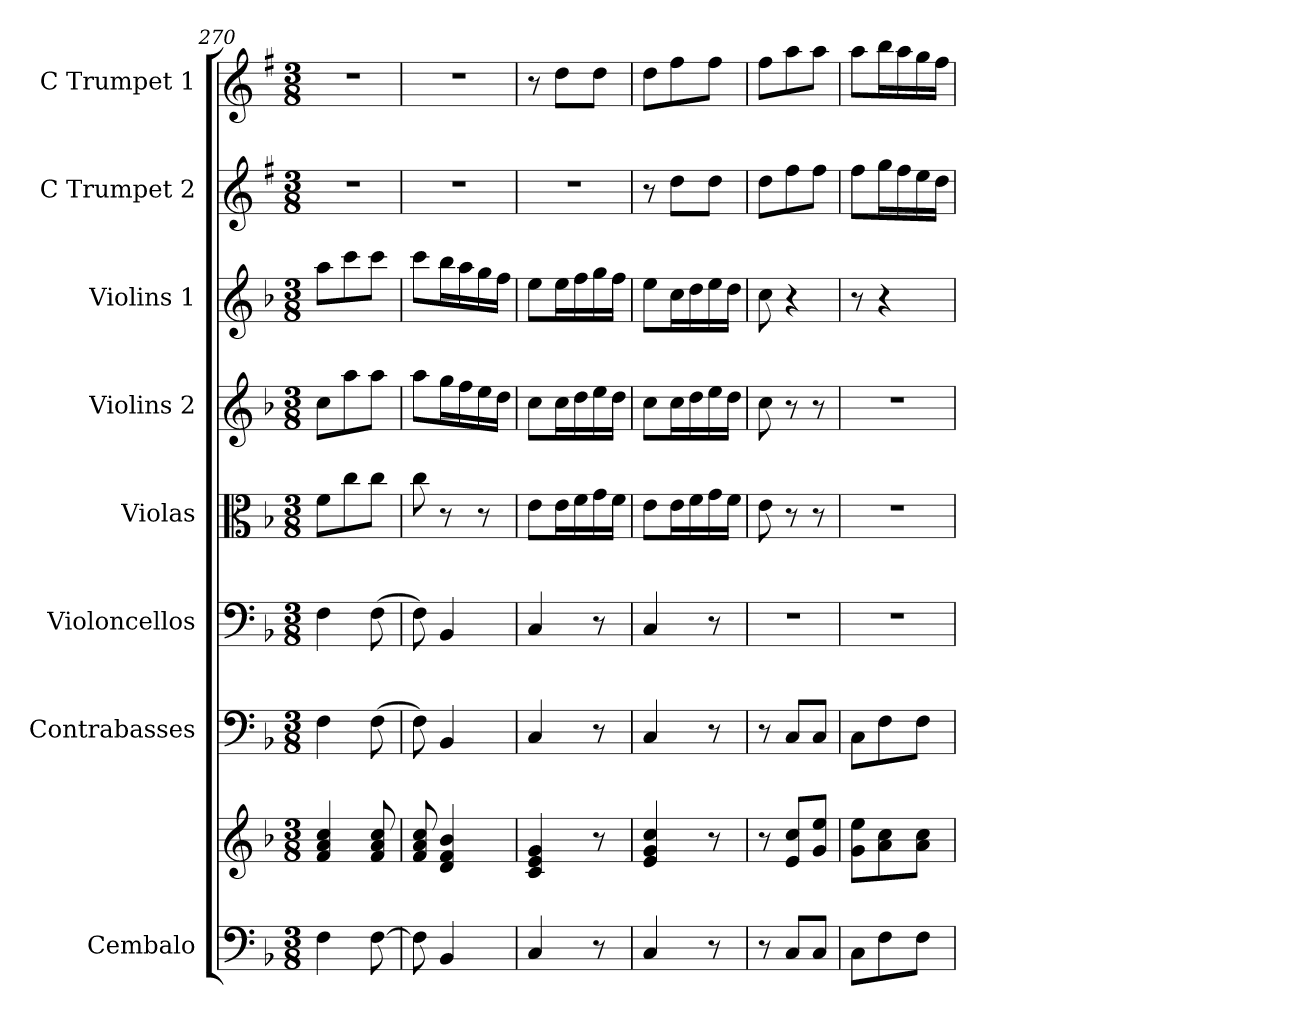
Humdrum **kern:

**kern	**kern	**kern	**kern	**kern	**kern	**kern	**kern	**kern
*part8	*part8	*part7	*part6	*part5	*part4	*part3	*part2	*part1
*staff9	*staff8	*staff7	*staff6	*staff5	*staff4	*staff3	*staff2	*staff1
*I"Cembalo	*	*I"Contrabasses	*I"Violoncellos	*I"Violas	*I"Violins 2	*I"Violins 1	*I"C Trumpet 2	*I"C Trumpet 1
*I'Cbl.	*	*I'Cbs.	*I'Vcs.	*I'Vlas.	*I'Vlns. 2	*I'Vlns. 1	*I'C Tpt. 2	*I'C Tpt. 1
*clefF4	*clefG2	*clefF4	*clefF4	*clefC3	*clefG2	*clefG2	*clefG2	*clefG2
*	*	*	*	*	*	*	*ITrd1c2	*ITrd1c2
*k[b-]	*k[b-]	*k[b-]	*k[b-]	*k[b-]	*k[b-]	*k[b-]	*k[b-]	*k[b-]
*M3/8	*M3/8	*M3/8	*M3/8	*M3/8	*M3/8	*M3/8	*M3/8	*M3/8
=270	=270	=270	=270	=270	=270	=270	=270	=270
4F\	4f/ 4a/ 4cc/	4F\	4F\	8f\L	8cc\L	8aa\L	4.r	4.r
.	.	.	.	8cc\	8aa\	8ccc\	.	.
[8F\	8f/ 8a/ 8cc/	(>8F\	(>8F\	8cc\J	8aa\J	8ccc\J	.	.
=271	=271	=271	=271	=271	=271	=271	=271	=271
8F\]	8f/ 8a/ 8cc/	8F\)	8F\)	8cc\	8aa\L	8ccc\L	4.r	4.r
4BB-/	4d/ 4f/ 4b-/	4BB-/	4BB-/	8r	16gg\L	16bb-\L	.	.
.	.	.	.	.	16ff\	16aa\	.	.
.	.	.	.	8r	16ee\	16gg\	.	.
.	.	.	.	.	16dd\JJ	16ff\JJ	.	.
=272	=272	=272	=272	=272	=272	=272	=272	=272
4C/	4c/ 4e/ 4g/	4C/	4C/	8e\L	8cc\L	8ee\L	4.r	8r
.	.	.	.	16e\L	16cc\L	16ee\L	.	8cc\L
.	.	.	.	16f\	16dd\	16ff\	.	.
8r	8r	8r	8r	16g\	16ee\	16gg\	.	8cc\J
.	.	.	.	16f\JJ	16dd\JJ	16ff\JJ	.	.
!!LO:PB:g=z
=273	=273	=273	=273	=273	=273	=273	=273	=273
4C/	4e/ 4g/ 4cc/	4C/	4C/	8e\L	8cc\L	8ee\L	8r	8cc\L
.	.	.	.	16e\L	16cc\L	16cc\L	8cc\L	8ee\
.	.	.	.	16f\	16dd\	16dd\	.	.
8r	8r	8r	8r	16g\	16ee\	16ee\	8cc\J	8ee\J
.	.	.	.	16f\JJ	16dd\JJ	16dd\JJ	.	.
=274	=274	=274	=274	=274	=274	=274	=274	=274
8r	8r	8r	4.r	8e\	8cc\	8cc\	8cc\L	8ee\L
8C/L	8e/ 8cc/L	8C/L	.	8r	8r	4r	8ee\	8gg\
8C/J	8g/ 8ee/J	8C/J	.	8r	8r	.	8ee\J	8gg\J
=275	=275	=275	=275	=275	=275	=275	=275	=275
8C\L	8g\ 8ee\L	8C\L	4.r	4.r	4.r	8r	8ee\L	8gg\L
8F\	8a\ 8cc\	8F\	.	.	.	4r	16ff\L	16aa\L
.	.	.	.	.	.	.	16ee\	16gg\
8F\J	8a\ 8cc\J	8F\J	.	.	.	.	16dd\	16ff\
.	.	.	.	.	.	.	16cc\JJ	16ee\JJ
=	=	=	=	=	=	=	=	=
*-	*-	*-	*-	*-	*-	*-	*-	*-
